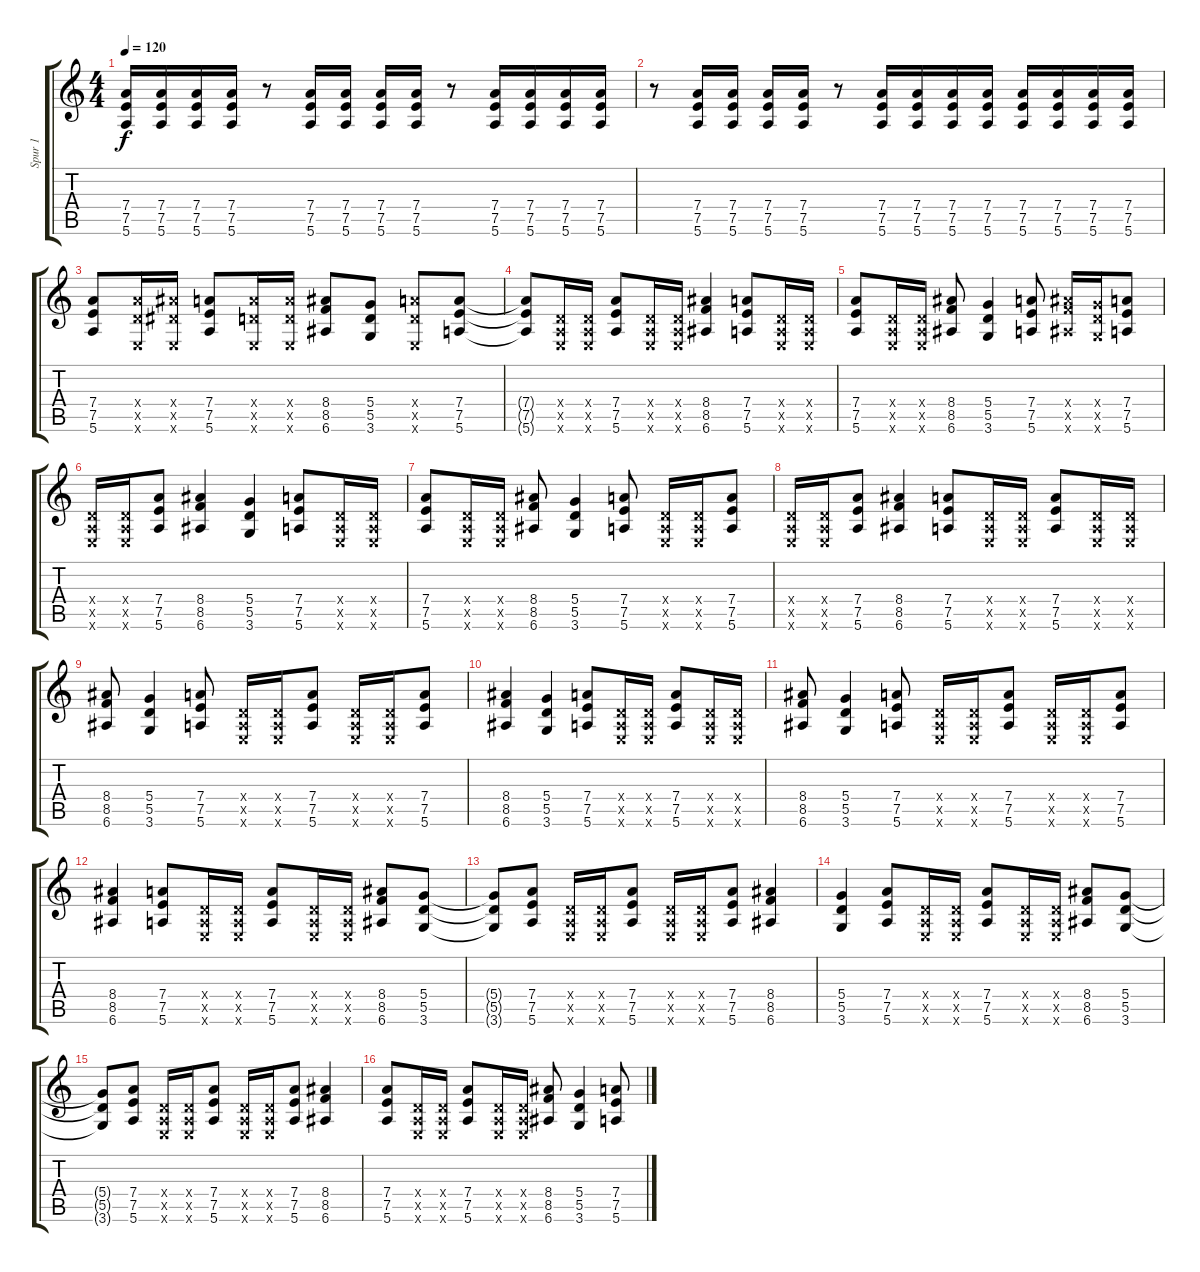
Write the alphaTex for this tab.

\track ("Spur 1" "Spur 1") {instrument distortionguitar}
\staff {score tabs}
\tuning (E4 B3 G3 D3 A2 E2) {hide}
\ts (4 4)
\tempo 120
\clef g2
\ks c
(7.4 7.5 5.6).16{dy f} (7.4 7.5 5.6).16 (7.4 7.5 5.6).16 (7.4 7.5 5.6).16 r.8 (7.4 7.5 5.6).16 (7.4 7.5 5.6).16 (7.4 7.5 5.6).16 (7.4 7.5 5.6).16 r.8 (7.4 7.5 5.6).16 (7.4 7.5 5.6).16 (7.4 7.5 5.6).16 (7.4 7.5 5.6).16 |
r.8 (7.4 7.5 5.6).16 (7.4 7.5 5.6).16 (7.4 7.5 5.6).16 (7.4 7.5 5.6).16 r.8 (7.4 7.5 5.6).16 (7.4 7.5 5.6).16 (7.4 7.5 5.6).16 (7.4 7.5 5.6).16 (7.4 7.5 5.6).16 (7.4 7.5 5.6).16 (7.4 7.5 5.6).16 (7.4 7.5 5.6).16 |
(7.4 7.5 5.6).8 (7.4{x} 5.5{x} 0.6{x}).16 (8.4{x} 6.5{x} 0.6{x}).16 (7.4 7.5 5.6).8 (7.4{x} 5.5{x} 0.6{x}).16 (7.4{x} 5.5{x} 0.6{x}).16 (8.4 8.5 6.6).8 (5.4 5.5 3.6).8 (7.4{x} 5.5{x} 0.6{x}).8 (7.4 7.5 5.6).8 |
(7.4{t} 7.5{t} 5.6{t}).8 (0.4{x} 0.5{x} 0.6{x}).16 (0.4{x} 0.5{x} 0.6{x}).16 (7.4 7.5 5.6).8 (0.4{x} 0.5{x} 0.6{x}).16 (0.4{x} 0.5{x} 0.6{x}).16 (8.4 8.5 6.6).4 (7.4 7.5 5.6).8 (0.4{x} 0.5{x} 0.6{x}).16 (0.4{x} 0.5{x} 0.6{x}).16 |
(7.4 7.5 5.6).8 (0.4{x} 0.5{x} 0.6{x}).16 (0.4{x} 0.5{x} 0.6{x}).16 (8.4 8.5 6.6).8 (5.4 5.5 3.6).4 (7.4 7.5 5.6).8 (8.4{x} 8.5{x} 6.6{x}).16 (5.4{x} 5.5{x} 3.6{x}).16 (7.4 7.5 5.6).8 |
(0.4{x} 0.5{x} 0.6{x}).16 (0.4{x} 0.5{x} 0.6{x}).16 (7.4 7.5 5.6).8 (8.4 8.5 6.6).4 (5.4 5.5 3.6).4 (7.4 7.5 5.6).8 (0.4{x} 0.5{x} 0.6{x}).16 (0.4{x} 0.5{x} 0.6{x}).16 |
(7.4 7.5 5.6).8 (0.4{x} 0.5{x} 0.6{x}).16 (0.4{x} 0.5{x} 0.6{x}).16 (8.4 8.5 6.6).8 (5.4 5.5 3.6).4 (7.4 7.5 5.6).8 (0.4{x} 0.5{x} 0.6{x}).16 (0.4{x} 0.5{x} 0.6{x}).16 (7.4 7.5 5.6).8 |
(0.4{x} 0.5{x} 0.6{x}).16 (0.4{x} 0.5{x} 0.6{x}).16 (7.4 7.5 5.6).8 (8.4 8.5 6.6).4 (7.4 7.5 5.6).8 (0.4{x} 0.5{x} 0.6{x}).16 (0.4{x} 0.5{x} 0.6{x}).16 (7.4 7.5 5.6).8 (0.4{x} 0.5{x} 0.6{x}).16 (0.4{x} 0.5{x} 0.6{x}).16 |
(8.4 8.5 6.6).8 (5.4 5.5 3.6).4 (7.4 7.5 5.6).8 (0.4{x} 0.5{x} 0.6{x}).16 (0.4{x} 0.5{x} 0.6{x}).16 (7.4 7.5 5.6).8 (0.4{x} 0.5{x} 0.6{x}).16 (0.4{x} 0.5{x} 0.6{x}).16 (7.4 7.5 5.6).8 |
(8.4 8.5 6.6).4 (5.4 5.5 3.6).4 (7.4 7.5 5.6).8 (0.4{x} 0.5{x} 0.6{x}).16 (0.4{x} 0.5{x} 0.6{x}).16 (7.4 7.5 5.6).8 (0.4{x} 0.5{x} 0.6{x}).16 (0.4{x} 0.5{x} 0.6{x}).16 |
(8.4 8.5 6.6).8 (5.4 5.5 3.6).4 (7.4 7.5 5.6).8 (0.4{x} 0.5{x} 0.6{x}).16 (0.4{x} 0.5{x} 0.6{x}).16 (7.4 7.5 5.6).8 (0.4{x} 0.5{x} 0.6{x}).16 (0.4{x} 0.5{x} 0.6{x}).16 (7.4 7.5 5.6).8 |
(8.4 8.5 6.6).4 (7.4 7.5 5.6).8 (0.4{x} 0.5{x} 0.6{x}).16 (0.4{x} 0.5{x} 0.6{x}).16 (7.4 7.5 5.6).8 (0.4{x} 0.5{x} 0.6{x}).16 (0.4{x} 0.5{x} 0.6{x}).16 (8.4 8.5 6.6).8 (5.4 5.5 3.6).8 |
(5.4{t} 5.5{t} 3.6{t}).8 (7.4 7.5 5.6).8 (0.4{x} 0.5{x} 0.6{x}).16 (0.4{x} 0.5{x} 0.6{x}).16 (7.4 7.5 5.6).8 (0.4{x} 0.5{x} 0.6{x}).16 (0.4{x} 0.5{x} 0.6{x}).16 (7.4 7.5 5.6).8 (8.4 8.5 6.6).4 |
(5.4 5.5 3.6).4 (7.4 7.5 5.6).8 (0.4{x} 0.5{x} 0.6{x}).16 (0.4{x} 0.5{x} 0.6{x}).16 (7.4 7.5 5.6).8 (0.4{x} 0.5{x} 0.6{x}).16 (0.4{x} 0.5{x} 0.6{x}).16 (8.4 8.5 6.6).8 (5.4 5.5 3.6).8 |
(5.4{t} 5.5{t} 3.6{t}).8 (7.4 7.5 5.6).8 (0.4{x} 0.5{x} 0.6{x}).16 (0.4{x} 0.5{x} 0.6{x}).16 (7.4 7.5 5.6).8 (0.4{x} 0.5{x} 0.6{x}).16 (0.4{x} 0.5{x} 0.6{x}).16 (7.4 7.5 5.6).8 (8.4 8.5 6.6).4 |
(7.4 7.5 5.6).8 (0.4{x} 0.5{x} 0.6{x}).16 (0.4{x} 0.5{x} 0.6{x}).16 (7.4 7.5 5.6).8 (0.4{x} 0.5{x} 0.6{x}).16 (0.4{x} 0.5{x} 0.6{x}).16 (8.4 8.5 6.6).8 (5.4 5.5 3.6).4 (7.4 7.5 5.6).8
